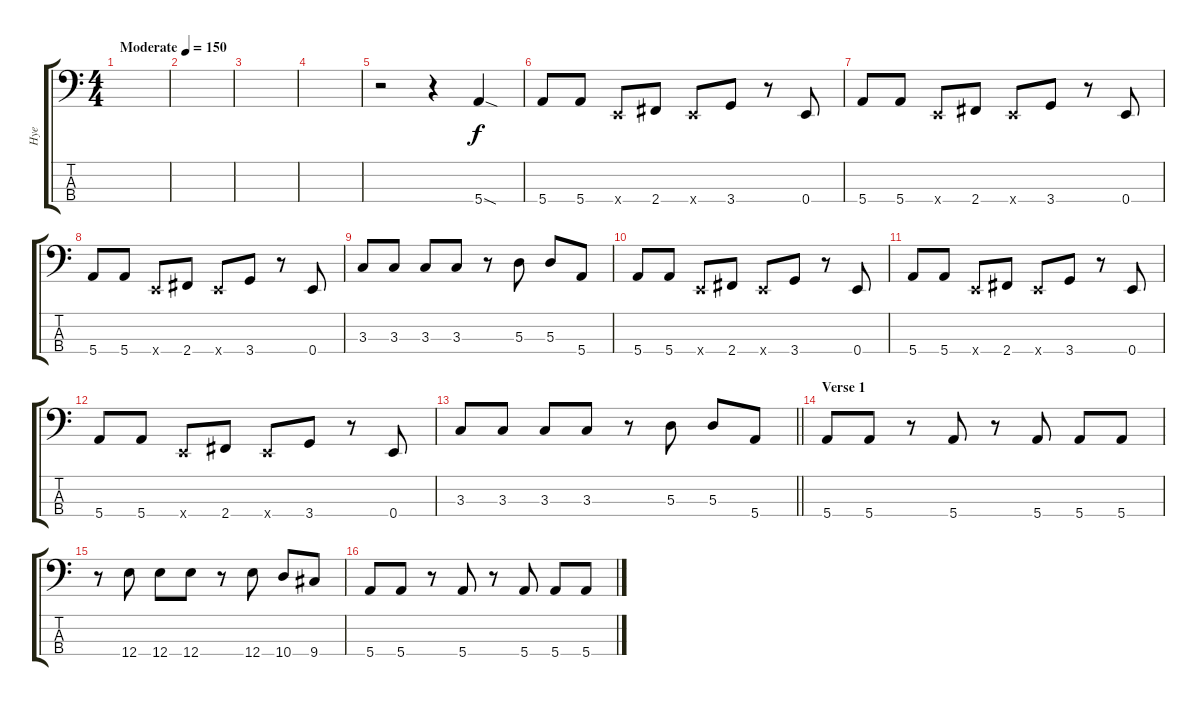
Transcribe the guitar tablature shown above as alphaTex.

\track ("Hye" "Hye") {instrument electricbassfinger}
\staff {score tabs}
\tuning (G2 D2 A1 E1) {hide}
\ts (4 4)
\tempo (150 "Moderate")
\clef f4
\ks c
|
|
|
|
r.2 r.4 5.4{sod}.4 |
5.4.8 5.4.8 0.4{x}.8 2.4.8 0.4{x}.8 3.4.8 r.8 0.4.8 |
5.4.8 5.4.8 0.4{x}.8 2.4.8 0.4{x}.8 3.4.8 r.8 0.4.8 |
5.4.8 5.4.8 0.4{x}.8 2.4.8 0.4{x}.8 3.4.8 r.8 0.4.8 |
3.3.8 3.3.8 3.3.8 3.3.8 r.8 5.3.8 5.3.8 5.4.8 |
5.4.8 5.4.8 0.4{x}.8 2.4.8 0.4{x}.8 3.4.8 r.8 0.4.8 |
5.4.8 5.4.8 0.4{x}.8 2.4.8 0.4{x}.8 3.4.8 r.8 0.4.8 |
5.4.8 5.4.8 0.4{x}.8 2.4.8 0.4{x}.8 3.4.8 r.8 0.4.8 |
\barLineRight lightlight
3.3.8 3.3.8 3.3.8 3.3.8 r.8 5.3.8 5.3.8 5.4.8 |
\section ("" "Verse 1")
5.4.8 5.4.8 r.8 5.4.8 r.8 5.4.8 5.4.8 5.4.8 |
r.8 12.4.8 12.4.8 12.4.8 r.8 12.4.8 10.4.8 9.4.8 |
5.4.8 5.4.8 r.8 5.4.8 r.8 5.4.8 5.4.8 5.4.8
